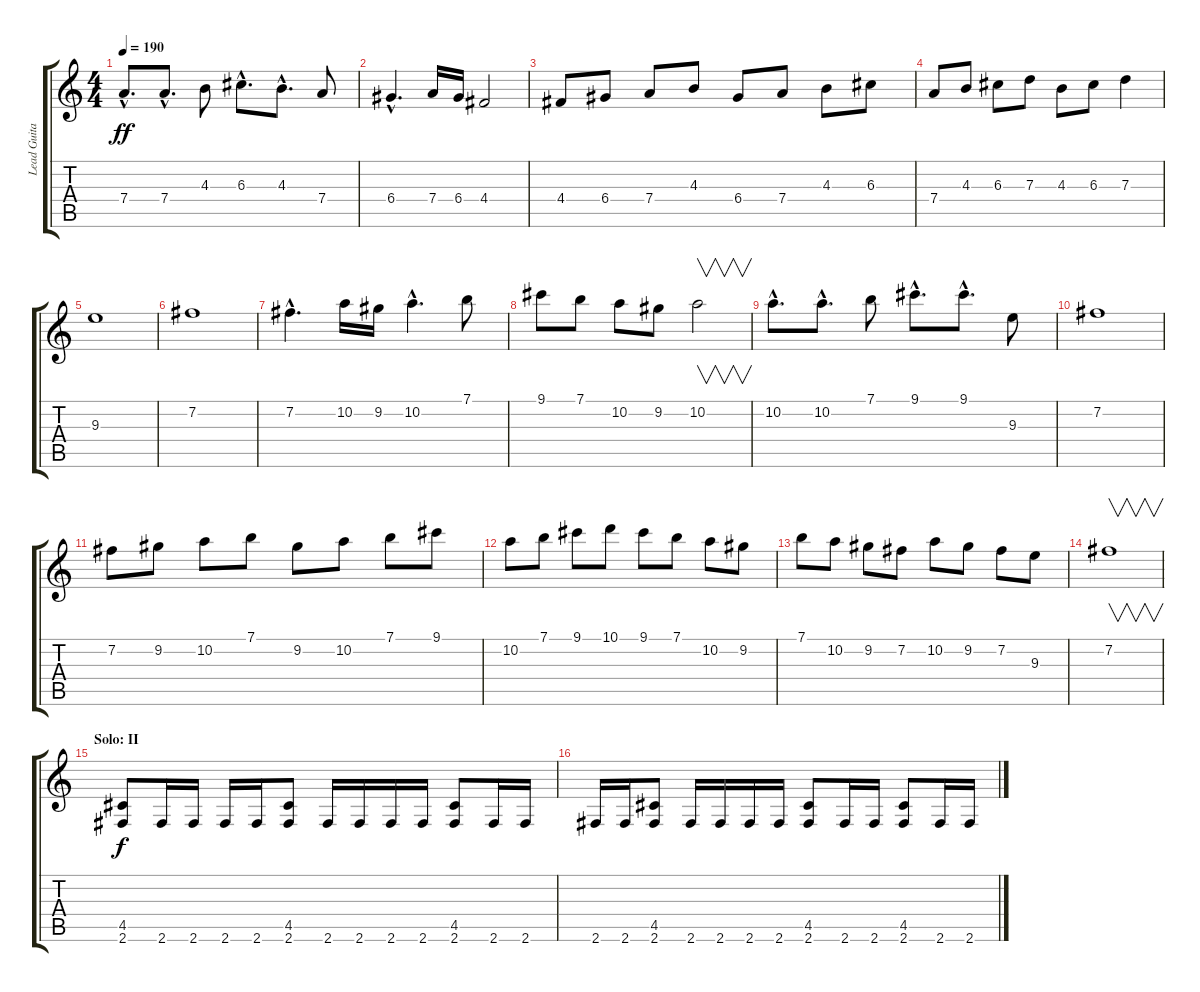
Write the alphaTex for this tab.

\track ("Lead Guitar I" "Lead Guita") {instrument distortionguitar}
\staff {score tabs}
\tuning (E4 B3 G3 D3 A2 E2) {hide}
\ts (4 4)
\tempo 190
\clef g2
\ks c
7.4{hac}.8{d dy ff} 7.4{hac}.8{d} 4.3.8 6.3{hac}.8{d} 4.3{hac}.8{d} 7.4.8 |
6.4{hac}.4{d} 7.4.16 6.4.16 4.4.2 |
4.4.8 6.4.8 7.4.8 4.3.8 6.4.8 7.4.8 4.3.8 6.3.8 |
7.4.8 4.3.8 6.3.8 7.3.8 4.3.8 6.3.8 7.3.4 |
9.3.1 |
7.2.1 |
7.2{hac}.4{d} 10.2.16 9.2.16 10.2{hac}.4{d} 7.1.8 |
9.1.8 7.1.8 10.2.8 9.2.8 10.2.2{v} |
10.2{hac}.8{d} 10.2{hac}.8{d} 7.1.8 9.1{hac}.8{d} 9.1{hac}.8{d} 9.3.8 |
7.2.1 |
7.2.8 9.2.8 10.2.8 7.1.8 9.2.8 10.2.8 7.1.8 9.1.8 |
10.2.8 7.1.8 9.1.8 10.1.8 9.1.8 7.1.8 10.2.8 9.2.8 |
7.1.8 10.2.8 9.2.8 7.2.8 10.2.8 9.2.8 7.2.8 9.3.8 |
7.2.1{v} |
\section ("" "Solo: II")
(4.5 2.6).8{dy f} 2.6.16 2.6.16 2.6.16 2.6.16 (4.5 2.6).8 2.6.16 2.6.16 2.6.16 2.6.16 (4.5 2.6).8 2.6.16 2.6.16 |
2.6.16 2.6.16 (4.5 2.6).8 2.6.16 2.6.16 2.6.16 2.6.16 (4.5 2.6).8 2.6.16 2.6.16 (4.5 2.6).8 2.6.16 2.6.16
